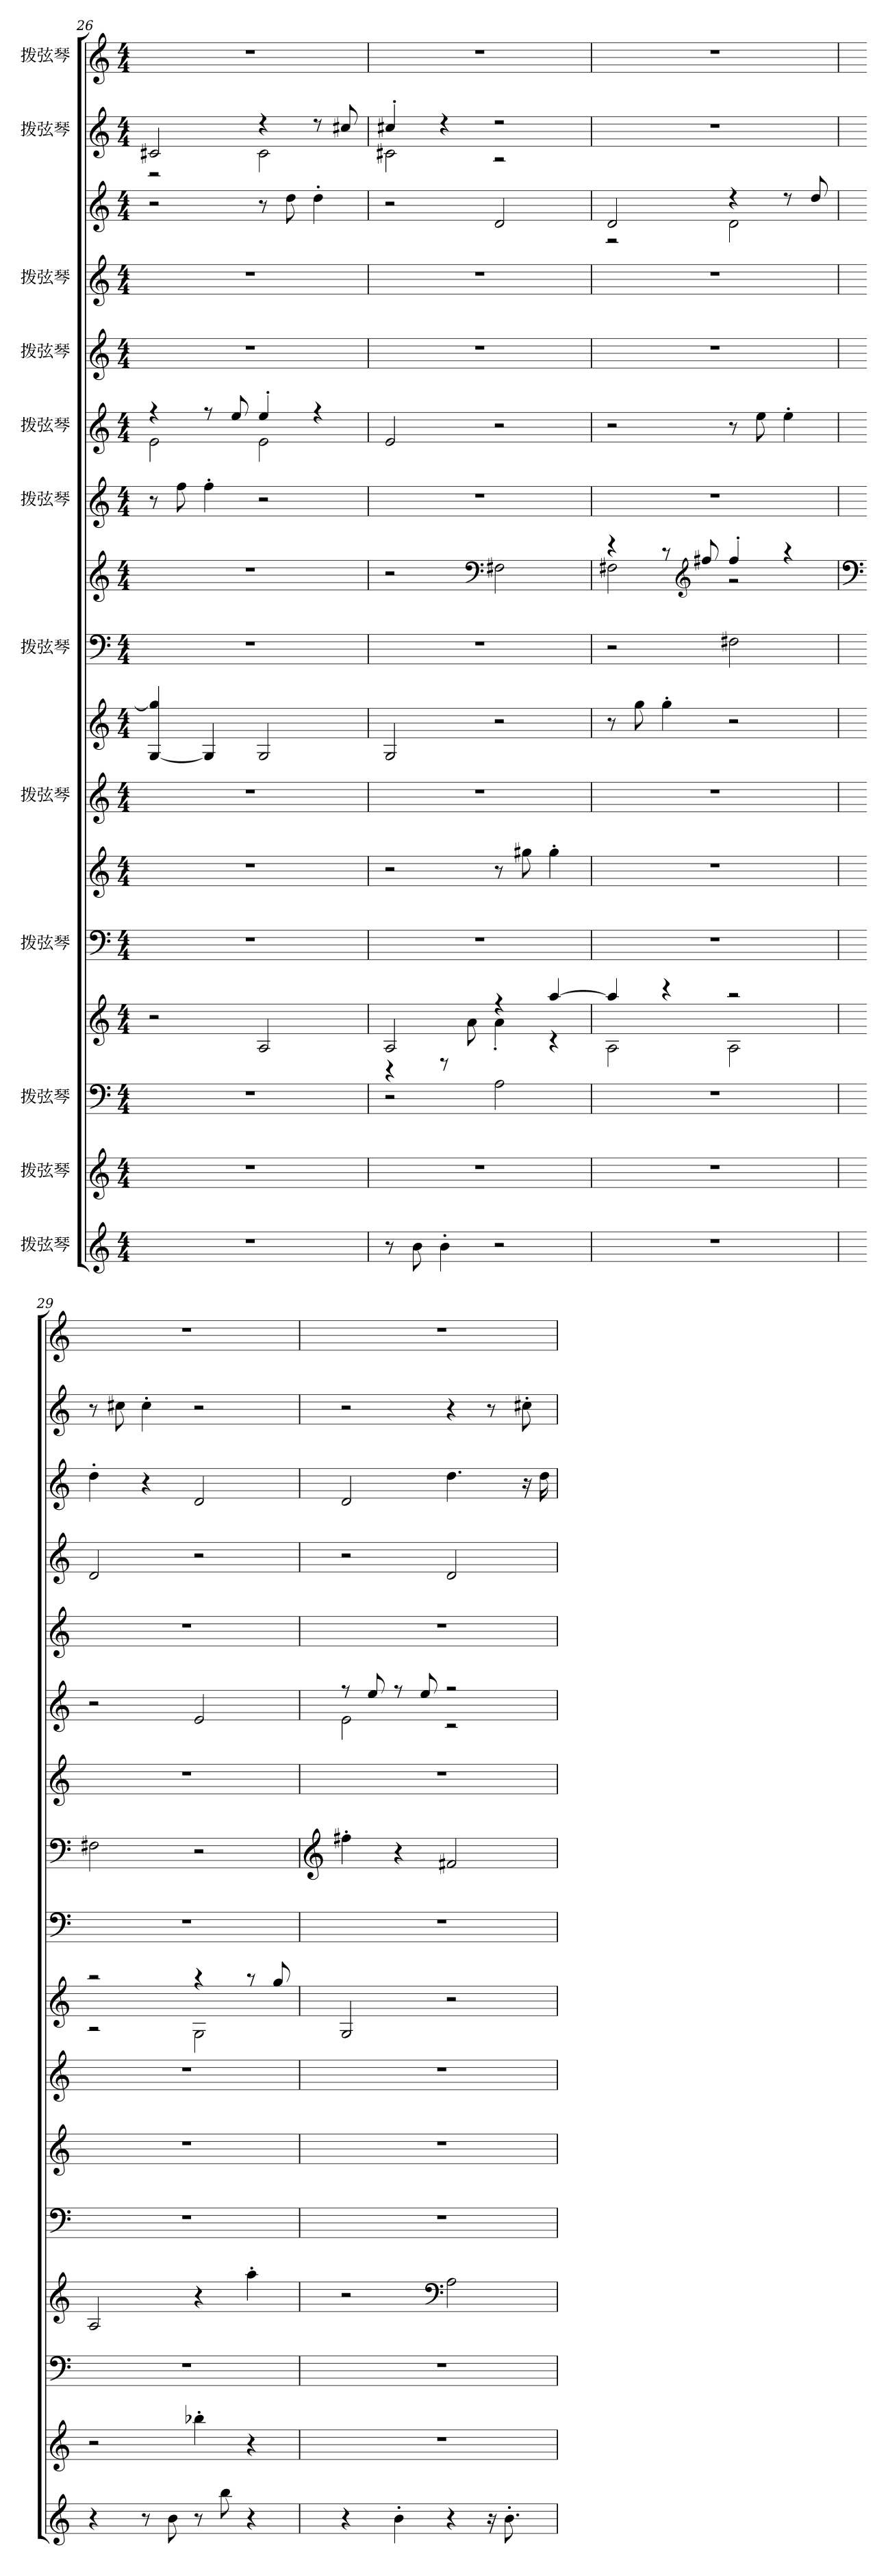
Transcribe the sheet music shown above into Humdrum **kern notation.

**kern	**kern	**kern	**kern	**kern	**kern	**kern	**kern	**kern	**kern	**kern	**kern	**kern	**kern	**kern	**kern	**kern
*part12	*part11	*part10	*part10	*part9	*part9	*part8	*part8	*part7	*part7	*part6	*part5	*part4	*part3	*part3	*part2	*part1
*staff17	*staff16	*staff15	*staff14	*staff13	*staff12	*staff11	*staff10	*staff9	*staff8	*staff7	*staff6	*staff5	*staff4	*staff3	*staff2	*staff1
*I"拨弦琴	*I"拨弦琴	*I"拨弦琴	*	*I"拨弦琴	*	*I"拨弦琴	*	*I"拨弦琴	*	*I"拨弦琴	*I"拨弦琴	*I"拨弦琴	*I"拨弦琴	*	*I"拨弦琴	*I"拨弦琴
*clefG2	*clefG2	*clefF4	*clefG2	*clefF4	*clefG2	*clefG2	*clefG2	*clefF4	*clefG2	*clefG2	*clefG2	*clefG2	*clefG2	*clefG2	*clefG2	*clefG2
*k[]	*k[]	*k[]	*k[]	*k[]	*k[]	*k[]	*k[]	*k[]	*k[]	*k[]	*k[]	*k[]	*k[]	*k[]	*k[]	*k[]
*M4/4	*M4/4	*M4/4	*M4/4	*M4/4	*M4/4	*M4/4	*M4/4	*M4/4	*M4/4	*M4/4	*M4/4	*M4/4	*M4/4	*M4/4	*M4/4	*M4/4
=26	=26	=26	=26	=26	=26	=26	=26	=26	=26	=26	=26	=26	=26	=26	=26	=26
*	*	*	*	*	*	*	*	*	*	*	*^	*	*	*	*^	*
1r	1r	1r	2r	1r	1r	1r	[4G/ 4gg/]	1r	1r	8r	4r	2e\	1r	1r	2r	2c#X/	2r	1r
.	.	.	.	.	.	.	.	.	.	8ff\	.	.	.	.	.	.	.	.
.	.	.	.	.	.	.	4G/]	.	.	4ff'\	8r	.	.	.	.	.	.	.
.	.	.	.	.	.	.	.	.	.	.	8ee/	.	.	.	.	.	.	.
.	.	.	2A/	.	.	.	2G/	.	.	2r	4ee'/	2e\	.	.	8r	4r	2c#\	.
.	.	.	.	.	.	.	.	.	.	.	.	.	.	.	8dd\	.	.	.
.	.	.	.	.	.	.	.	.	.	.	4r	.	.	.	4dd'\	8r	.	.
.	.	.	.	.	.	.	.	.	.	.	.	.	.	.	.	8cc#X/	.	.
*	*	*	*	*	*	*	*	*	*	*	*v	*v	*	*	*	*	*	*
!!LO:PB:g=z
=27	=27	=27	=27	=27	=27	=27	=27	=27	=27	=27	=27	=27	=27	=27	=27	=27	=27
*	*	*	*^	*	*	*	*	*	*	*	*	*	*	*	*	*	*
8r	1r	2r	2A/	4r	1r	2r	1r	2G/	1r	2r	1r	2e/	1r	1r	2r	4cc#X'/	2c#X\	1r
8b\	.	.	.	.	.	.	.	.	.	.	.	.	.	.	.	.	.	.
4b'\	.	.	.	8r	.	.	.	.	.	.	.	.	.	.	.	4r	.	.
.	.	.	.	8a\	.	.	.	.	.	.	.	.	.	.	.	.	.	.
*	*	*	*	*	*	*	*	*	*	*clefF4	*	*	*	*	*	*	*	*
2r	.	2A\	4r	4a'\	.	8r	.	2r	.	2F#X\	.	2r	.	.	2d/	2r	2r	.
.	.	.	.	.	.	8gg#X\	.	.	.	.	.	.	.	.	.	.	.	.
.	.	.	[4aa/	4r	.	4gg#'\	.	.	.	.	.	.	.	.	.	.	.	.
*	*	*	*	*	*	*	*	*	*	*	*	*	*	*	*	*v	*v	*
=28	=28	=28	=28	=28	=28	=28	=28	=28	=28	=28	=28	=28	=28	=28	=28	=28	=28
*	*	*	*	*	*	*	*	*	*	*^	*	*	*	*	*^	*	*
1r	1r	1r	4aa/]	2A\	1r	1r	1r	8r	2r	4r	2F#X\	1r	2r	1r	1r	2d/	2r	1r	1r
.	.	.	.	.	.	.	.	8gg\	.	.	.	.	.	.	.	.	.	.	.
.	.	.	4r	.	.	.	.	4gg'\	.	8r	.	.	.	.	.	.	.	.	.
*	*	*	*	*	*	*	*	*	*	*clefG2	*	*	*	*	*	*	*	*	*
.	.	.	.	.	.	.	.	.	.	8ff#X/	.	.	.	.	.	.	.	.	.
.	.	.	2r	2A\	.	.	.	2r	2F#X\	4ff#'/	2r	.	8r	.	.	4r	2d\	.	.
.	.	.	.	.	.	.	.	.	.	.	.	.	8ee\	.	.	.	.	.	.
.	.	.	.	.	.	.	.	.	.	4r	.	.	4ee'\	.	.	8r	.	.	.
.	.	.	.	.	.	.	.	.	.	.	.	.	.	.	.	8dd/	.	.	.
*	*	*	*v	*v	*	*	*	*	*	*v	*v	*	*	*	*	*v	*v	*	*
=29	=29	=29	=29	=29	=29	=29	=29	=29	=29	=29	=29	=29	=29	=29	=29	=29
*	*	*	*	*	*	*	*	*	*clefF4	*	*	*	*	*	*	*
*	*	*	*	*	*	*	*^	*	*	*	*	*	*	*	*	*
4r	2r	1r	2A/	1r	1r	1r	2r	2r	1r	2F#X\	1r	2r	1r	2d/	4dd'\	8r	1r
.	.	.	.	.	.	.	.	.	.	.	.	.	.	.	.	8cc#X\	.
8r	.	.	.	.	.	.	.	.	.	.	.	.	.	.	4r	4cc#'\	.
8b\	.	.	.	.	.	.	.	.	.	.	.	.	.	.	.	.	.
8r	4bb-X'\	.	4r	.	.	.	4r	2G\	.	2r	.	2e/	.	2r	2d/	2r	.
8bb\	.	.	.	.	.	.	.	.	.	.	.	.	.	.	.	.	.
4r	4r	.	4aa'\	.	.	.	8r	.	.	.	.	.	.	.	.	.	.
.	.	.	.	.	.	.	8gg/	.	.	.	.	.	.	.	.	.	.
*	*	*	*	*	*	*	*v	*v	*	*	*	*	*	*	*	*	*
!!LO:PB:g=z
=30	=30	=30	=30	=30	=30	=30	=30	=30	=30	=30	=30	=30	=30	=30	=30	=30
*	*	*	*	*	*	*	*	*	*clefG2	*	*	*	*	*	*	*
*	*	*	*	*	*	*	*	*	*	*	*^	*	*	*	*	*
4r	1r	1r	2r	1r	1r	1r	2G/	1r	4ff#X'\	1r	8r	2e\	1r	2r	2d/	2r	1r
.	.	.	.	.	.	.	.	.	.	.	8ee/	.	.	.	.	.	.
4b'\	.	.	.	.	.	.	.	.	4r	.	8r	.	.	.	.	.	.
.	.	.	.	.	.	.	.	.	.	.	8ee/	.	.	.	.	.	.
*	*	*	*clefF4	*	*	*	*	*	*	*	*	*	*	*	*	*	*
4r	.	.	2A\	.	.	.	2r	.	2f#X/	.	2r	2r	.	2d/	4.dd\	4r	.
16r	.	.	.	.	.	.	.	.	.	.	.	.	.	.	.	8r	.
8.b'\	.	.	.	.	.	.	.	.	.	.	.	.	.	.	.	.	.
.	.	.	.	.	.	.	.	.	.	.	.	.	.	.	16r	8cc#X'\	.
.	.	.	.	.	.	.	.	.	.	.	.	.	.	.	16dd\	.	.
*	*	*	*	*	*	*	*	*	*	*	*v	*v	*	*	*	*	*
=	=	=	=	=	=	=	=	=	=	=	=	=	=	=	=	=
*-	*-	*-	*-	*-	*-	*-	*-	*-	*-	*-	*-	*-	*-	*-	*-	*-
